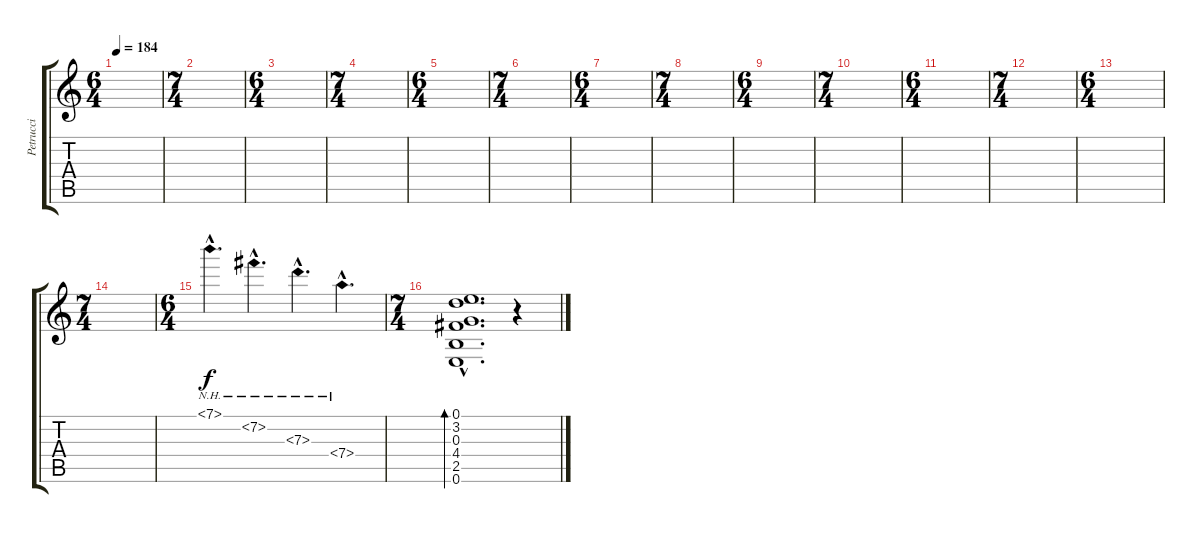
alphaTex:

\track ("Petrucci" "Petrucci") {instrument distortionguitar}
\staff {score tabs}
\tuning (E4 B3 G3 D3 A2 E2) {hide}
\ts (6 4)
\tempo 184
\clef g2
\ks c
|
\ts (7 4)
|
\ts (6 4)
|
\ts (7 4)
|
\ts (6 4)
|
\ts (7 4)
|
\ts (6 4)
|
\ts (7 4)
|
\ts (6 4)
|
\ts (7 4)
|
\ts (6 4)
|
\ts (7 4)
|
\ts (6 4)
|
\ts (7 4)
|
\ts (6 4)
7.1{nh hac}.4{d instrument distortionguitar} 7.2{nh hac}.4{d} 7.3{nh hac}.4{d} 7.4{nh hac}.4{d} |
\ts (7 4)
(0.1{hac} 3.2{hac} 0.3{hac} 4.4{hac} 2.5{hac} 0.6{hac}).1{d bd 60} r.4
